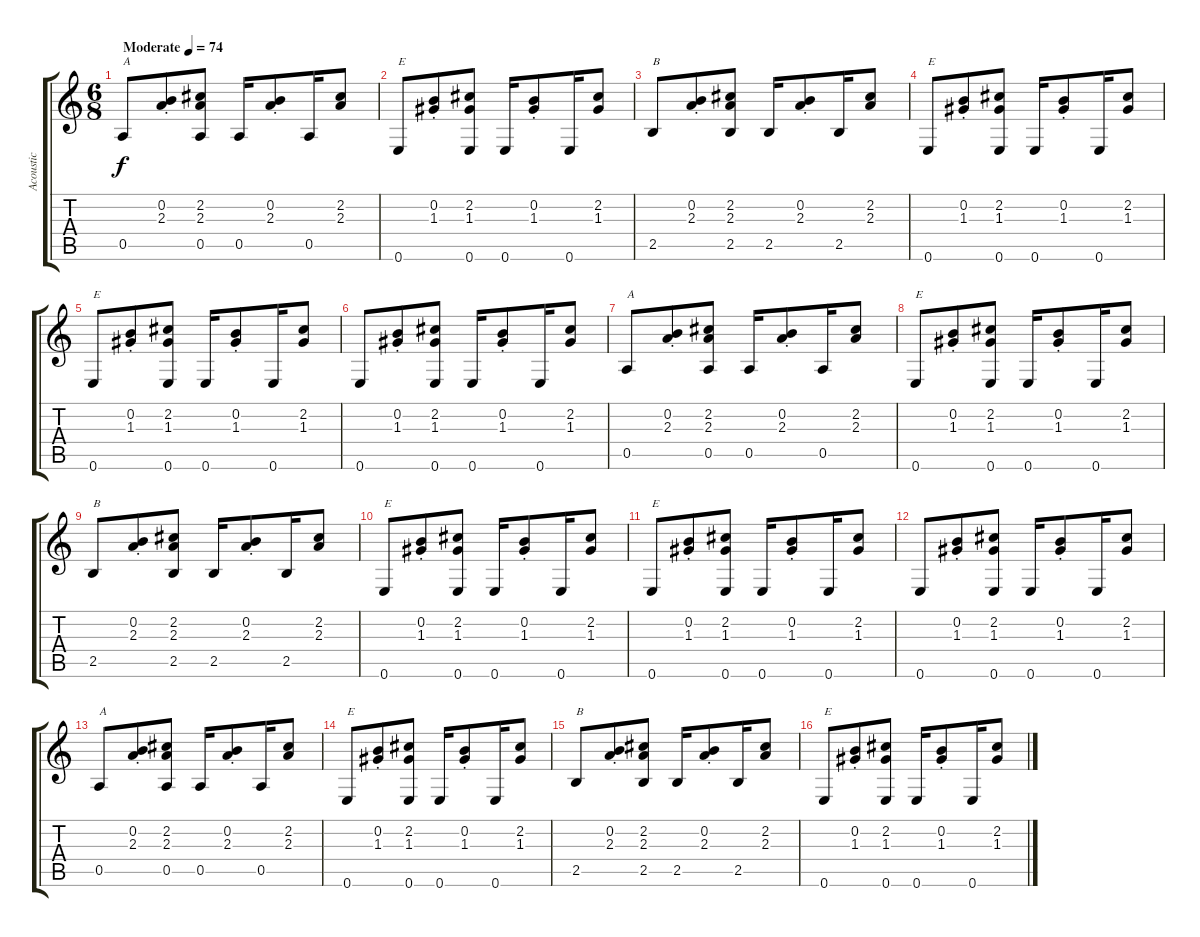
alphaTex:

\track ("Acoustic" "Acoustic") {instrument acousticguitarsteel}
\staff {score tabs}
\tuning (E4 B3 G3 D3 A2 E2) {hide}
\ts (6 8)
\tempo (74 "Moderate")
\clef g2
\ks c
0.5.8{txt "A" dy f instrument acousticguitarsteel} (0.2{st} 2.3{st}).8 (2.2 2.3 0.5).8 0.5.16 (0.2{st} 2.3{st}).8 0.5.16 (2.2 2.3).8 |
0.6.8{txt "E"} (0.2{st} 1.3{st}).8 (2.2 1.3 0.6).8 0.6.16 (0.2{st} 1.3{st}).8 0.6.16 (2.2 1.3).8 |
2.5.8{txt "B"} (0.2{st} 2.3{st}).8 (2.2 2.3 2.5).8 2.5.16 (0.2{st} 2.3{st}).8 2.5.16 (2.2 2.3).8 |
0.6.8{txt "E"} (0.2{st} 1.3{st}).8 (2.2 1.3 0.6).8 0.6.16 (0.2{st} 1.3{st}).8 0.6.16 (2.2 1.3).8 |
0.6.8{txt "E"} (0.2{st} 1.3{st}).8 (2.2 1.3 0.6).8 0.6.16 (0.2{st} 1.3{st}).8 0.6.16 (2.2 1.3).8 |
0.6.8 (0.2{st} 1.3{st}).8 (2.2 1.3 0.6).8 0.6.16 (0.2{st} 1.3{st}).8 0.6.16 (2.2 1.3).8 |
0.5.8{txt "A"} (0.2{st} 2.3{st}).8 (2.2 2.3 0.5).8 0.5.16 (0.2{st} 2.3{st}).8 0.5.16 (2.2 2.3).8 |
0.6.8{txt "E"} (0.2{st} 1.3{st}).8 (2.2 1.3 0.6).8 0.6.16 (0.2{st} 1.3{st}).8 0.6.16 (2.2 1.3).8 |
2.5.8{txt "B"} (0.2{st} 2.3{st}).8 (2.2 2.3 2.5).8 2.5.16 (0.2{st} 2.3{st}).8 2.5.16 (2.2 2.3).8 |
0.6.8{txt "E"} (0.2{st} 1.3{st}).8 (2.2 1.3 0.6).8 0.6.16 (0.2{st} 1.3{st}).8 0.6.16 (2.2 1.3).8 |
0.6.8{txt "E"} (0.2{st} 1.3{st}).8 (2.2 1.3 0.6).8 0.6.16 (0.2{st} 1.3{st}).8 0.6.16 (2.2 1.3).8 |
0.6.8 (0.2{st} 1.3{st}).8 (2.2 1.3 0.6).8 0.6.16 (0.2{st} 1.3{st}).8 0.6.16 (2.2 1.3).8 |
0.5.8{txt "A"} (0.2{st} 2.3{st}).8 (2.2 2.3 0.5).8 0.5.16 (0.2{st} 2.3{st}).8 0.5.16 (2.2 2.3).8 |
0.6.8{txt "E"} (0.2{st} 1.3{st}).8 (2.2 1.3 0.6).8 0.6.16 (0.2{st} 1.3{st}).8 0.6.16 (2.2 1.3).8 |
2.5.8{txt "B"} (0.2{st} 2.3{st}).8 (2.2 2.3 2.5).8 2.5.16 (0.2{st} 2.3{st}).8 2.5.16 (2.2 2.3).8 |
0.6.8{txt "E"} (0.2{st} 1.3{st}).8 (2.2 1.3 0.6).8 0.6.16 (0.2{st} 1.3{st}).8 0.6.16 (2.2 1.3).8
